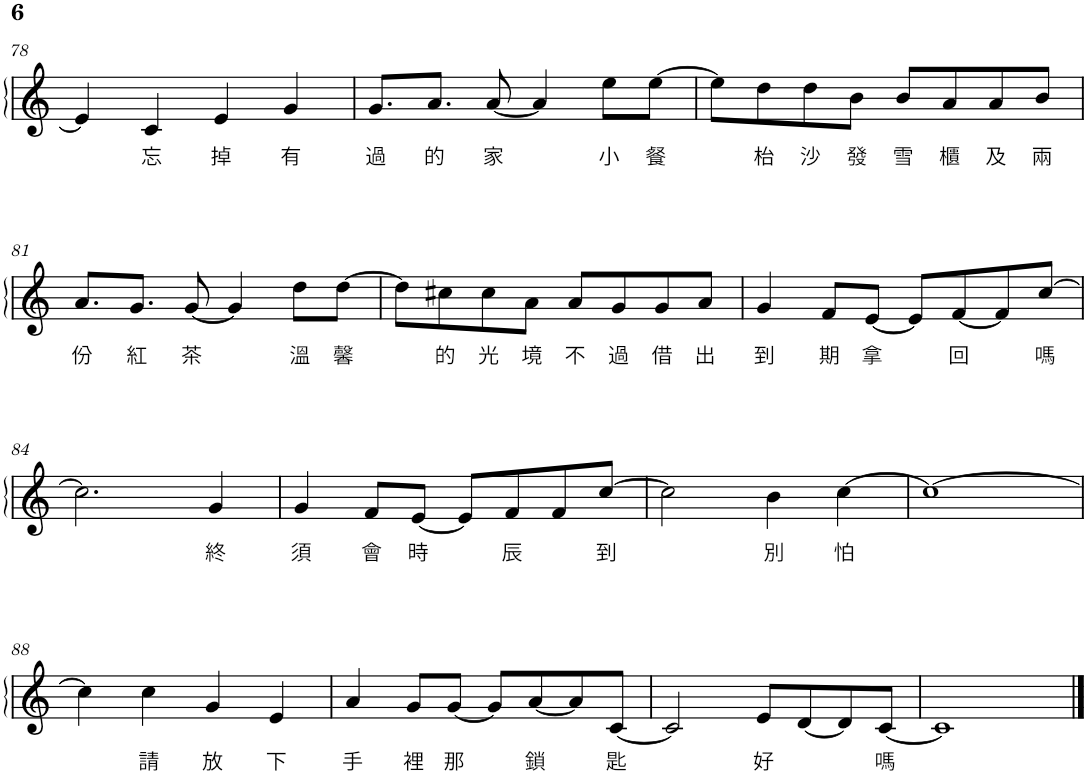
**kern	**text
*part1	*part1
*staff1	*staff1
*I"Piano	*
*I'Pno	*
!!LO:PB:g=z
*clefG2	*
*k[]	*
*M4/4	*
=78	=78
4e/]	.
!	!LO:LY:b
4c/	忘
!	!LO:LY:b
4e/	掉
!	!LO:LY:b
4g/	有
=79	=79
!	!LO:LY:b
8.g/L	過
!	!LO:LY:b
8.a/J	的
!	!LO:LY:b
[<8a/	家
4a/]	.
!	!LO:LY:b
8ee\L	小
!	!LO:LY:b
[>8ee\J	餐
=80	=80
8ee\L]	.
!	!LO:LY:b
8dd\	枱
!	!LO:LY:b
8dd\	沙
!	!LO:LY:b
8b\J	發
!	!LO:LY:b
8b/L	雪
!	!LO:LY:b
8a/	櫃
!	!LO:LY:b
8a/	及
!	!LO:LY:b
8b/J	兩
!!LO:LB:g=z
=81	=81
!	!LO:LY:b
8.a/L	份
!	!LO:LY:b
8.g/J	紅
!	!LO:LY:b
[<8g/	茶
4g/]	.
!	!LO:LY:b
8dd\L	溫
!	!LO:LY:b
[>8dd\J	馨
=82	=82
8dd\L]	.
!	!LO:LY:b
8cc#X\	的
!	!LO:LY:b
8cc#\	光
!	!LO:LY:b
8a\J	境
!	!LO:LY:b
8a/L	不
!	!LO:LY:b
8g/	過
!	!LO:LY:b
8g/	借
!	!LO:LY:b
8a/J	出
=83	=83
!	!LO:LY:b
4g/	到
!	!LO:LY:b
8f/L	期
!	!LO:LY:b
[<8e/J	拿
8e/L]	.
!	!LO:LY:b
[<8f/	回
8f/]	.
!	!LO:LY:b
[8cc/J	嗎
!!LO:LB:g=z
=84	=84
2.cc\]	.
!	!LO:LY:b
4g/	終
=85	=85
!	!LO:LY:b
4g/	須
!	!LO:LY:b
8f/L	會
!	!LO:LY:b
[<8e/J	時
8e/L]	.
!	!LO:LY:b
8f/	辰
8f/	.
!	!LO:LY:b
[>8cc/J	到
=86	=86
2cc\]	.
!	!LO:LY:b
4b\	別
!	!LO:LY:b
[>4cc\	怕
=87	=87
1cc_	.
!!LO:LB:g=z
=88	=88
4cc\]	.
!	!LO:LY:b
4cc\	請
!	!LO:LY:b
4g/	放
!	!LO:LY:b
4e/	下
=89	=89
!	!LO:LY:b
4a/	手
!	!LO:LY:b
8g/L	裡
!	!LO:LY:b
[<8g/J	那
8g/L]	.
!	!LO:LY:b
[<8a/	鎖
8a/]	.
!	!LO:LY:b
[<8c/J	匙
=90	=90
2c/]	.
!	!LO:LY:b
8e/L	好
[<8d/	.
8d/]	.
!	!LO:LY:b
[<8c/J	嗎
=91	=91
1c]	.
==	==
*-	*-
